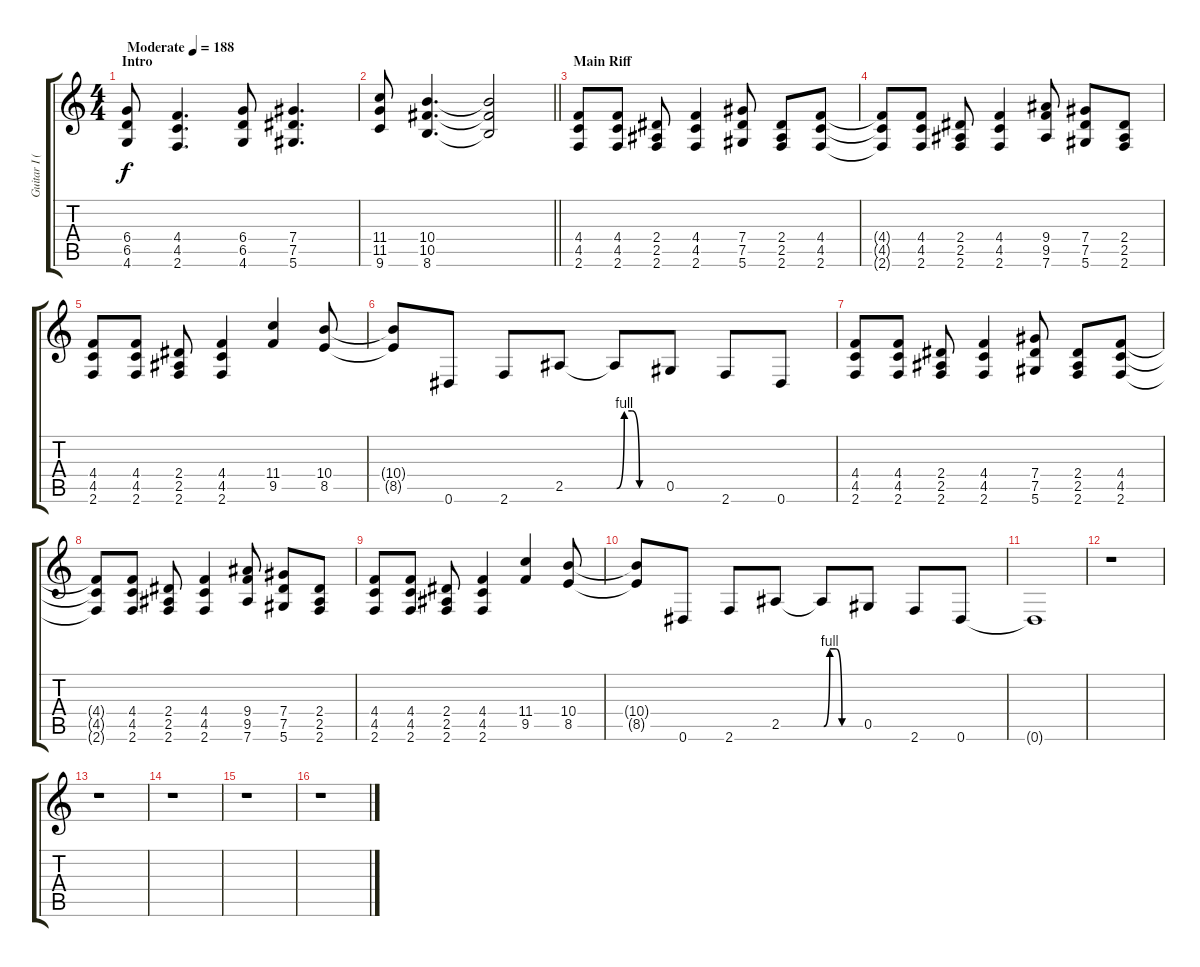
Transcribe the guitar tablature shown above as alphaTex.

\track ("Guitar I (Sakito)" "Guitar I (") {instrument distortionguitar}
\staff {score tabs}
\tuning (Eb4 Bb3 Gb3 Db3 Ab2 Eb2) {hide}
\ts (4 4)
\section ("" "Intro")
\tempo (188 "Moderate")
\clef g2
\ks c
(6.4 6.5 4.6).8{dy f instrument distortionguitar} (4.4 4.5 2.6).4{d} (6.4 6.5 4.6).8 (7.4 7.5 5.6).4{d} |
\barLineRight lightlight
(11.4 11.5 9.6).8 (10.4 10.5 8.6).4{d} (10.4{t} 10.5{t} 8.6{t}).2 |
\section ("" "Main Riff")
(4.4 4.5 2.6).8 (4.4 4.5 2.6).8 (2.4 2.5 2.6).8 (4.4 4.5 2.6).4 (7.4 7.5 5.6).8 (2.4 2.5 2.6).8 (4.4 4.5 2.6).8 |
(4.4{t} 4.5{t} 2.6{t}).8 (4.4 4.5 2.6).8 (2.4 2.5 2.6).8 (4.4 4.5 2.6).4 (9.4 9.5 7.6).8 (7.4 7.5 5.6).8 (2.4 2.5 2.6).8 |
(4.4 4.5 2.6).8 (4.4 4.5 2.6).8 (2.4 2.5 2.6).8 (4.4 4.5 2.6).4 (11.4 9.5).4 (10.4 8.5).8 |
(10.4{t} 8.5{t}).8 0.6.8 2.6.8 2.5.8 2.5{be (custom 0 0 10 4 20 4 30 0 60 0) t}.8 0.5.8 2.6.8 0.6.8 |
(4.4 4.5 2.6).8 (4.4 4.5 2.6).8 (2.4 2.5 2.6).8 (4.4 4.5 2.6).4 (7.4 7.5 5.6).8 (2.4 2.5 2.6).8 (4.4 4.5 2.6).8 |
(4.4{t} 4.5{t} 2.6{t}).8 (4.4 4.5 2.6).8 (2.4 2.5 2.6).8 (4.4 4.5 2.6).4 (9.4 9.5 7.6).8 (7.4 7.5 5.6).8 (2.4 2.5 2.6).8 |
(4.4 4.5 2.6).8 (4.4 4.5 2.6).8 (2.4 2.5 2.6).8 (4.4 4.5 2.6).4 (11.4 9.5).4 (10.4 8.5).8 |
(10.4{t} 8.5{t}).8 0.6.8 2.6.8 2.5.8 2.5{be (custom 0 0 10 4 20 4 30 0 60 0) t}.8 0.5.8 2.6.8 0.6.8 |
0.6{t}.1 |
r.1 |
r.1 |
r.1 |
r.1 |
r.1
